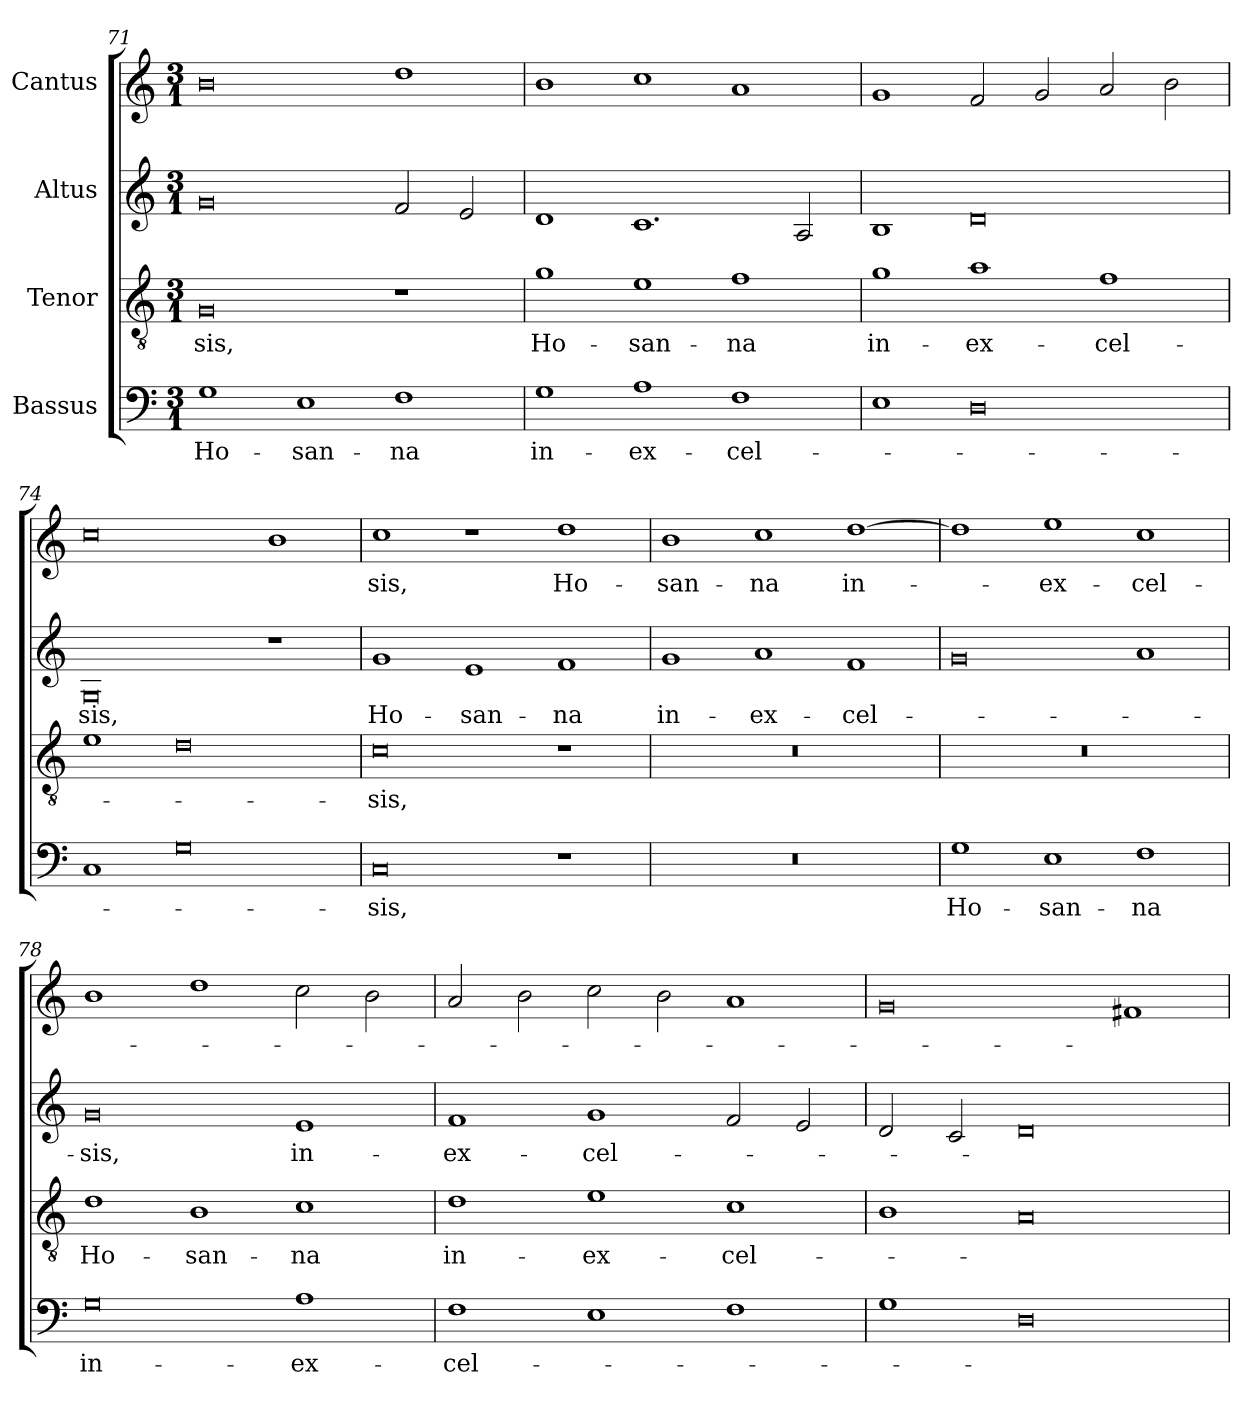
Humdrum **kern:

**kern	**text	**kern	**text	**kern	**text	**kern	**text
*part4	*part4	*part3	*part3	*part2	*part2	*part1	*part1
*staff4	*staff4	*staff3	*staff3	*staff2	*staff2	*staff1	*staff1
*I"Bassus	*	*I"Tenor	*	*I"Altus	*	*I"Cantus	*
*clefF4	*	*clefGv2	*	*clefG2	*	*clefG2	*
*k[]	*	*k[]	*	*k[]	*	*k[]	*
*M3/1	*	*M3/1	*	*M3/1	*	*M3/1	*
=71	=71	=71	=71	=71	=71	=71	=71
1G\	Ho-	0G/	-sis,	0g/	.	0b\	.
1E\	-san-	.	.	.	.	.	.
1F\	-na	1r	.	2f/	.	1dd\	.
.	.	.	.	2e/	.	.	.
=72	=72	=72	=72	=72	=72	=72	=72
1G\	in-	1g\	Ho-	1d/	.	1b\	.
1A\	ex-	1e\	-san-	1.c/	.	1cc\	.
1F\	-cel-	1f\	-na	.	.	1a/	.
.	.	.	.	2A/	.	.	.
=73	=73	=73	=73	=73	=73	=73	=73
1E\	.	1g\	in-	1B/	.	1g/	.
0D\	.	1a\	ex-	0d/	.	2f/	.
.	.	.	.	.	.	2g/	.
.	.	1f\	-cel-	.	.	2a/	.
.	.	.	.	.	.	2b\	.
=74	=74	=74	=74	=74	=74	=74	=74
1C/	.	1e\	.	0G/	-sis,	0cc\	.
0G\	.	0d\	.	.	.	.	.
.	.	.	.	1r	.	1b\	.
=75	=75	=75	=75	=75	=75	=75	=75
0C/	-sis,	0c\	-sis,	1g/	Ho-	1cc\	-sis,
.	.	.	.	1e/	-san-	1r	.
1r	.	1r	.	1f/	-na	1dd\	Ho-
=76	=76	=76	=76	=76	=76	=76	=76
0.r	.	0.r	.	1g/	in-	1b\	-san-
.	.	.	.	1a/	ex-	1cc\	-na
.	.	.	.	1f/	-cel-	[1dd\	in-
=77	=77	=77	=77	=77	=77	=77	=77
1G\	Ho-	0.r	.	0g/	.	1dd\]	.
1E\	-san-	.	.	.	.	1ee\	ex-
1F\	-na	.	.	1a/	.	1cc\	-cel-
=78	=78	=78	=78	=78	=78	=78	=78
0G\	in-	1d\	Ho-	0g/	-sis,	1b\	.
.	.	1B\	-san-	.	.	1dd\	.
1A\	ex-	1c\	-na	1e/	in-	2cc\	.
.	.	.	.	.	.	2b\	.
=79	=79	=79	=79	=79	=79	=79	=79
1F\	-cel-	1d\	in-	1f/	ex-	2a/	.
.	.	.	.	.	.	2b\	.
1E\	.	1e\	ex-	1g/	-cel-	2cc\	.
.	.	.	.	.	.	2b\	.
1F\	.	1c\	-cel-	2f/	.	1a/	.
.	.	.	.	2e/	.	.	.
=80	=80	=80	=80	=80	=80	=80	=80
1G\	.	1B\	.	2d/	.	0g/	.
.	.	.	.	2c/	.	.	.
0D\	.	0A/	.	0d/	.	.	.
.	.	.	.	.	.	1f#X/	.
=	=	=	=	=	=	=	=
*-	*-	*-	*-	*-	*-	*-	*-
